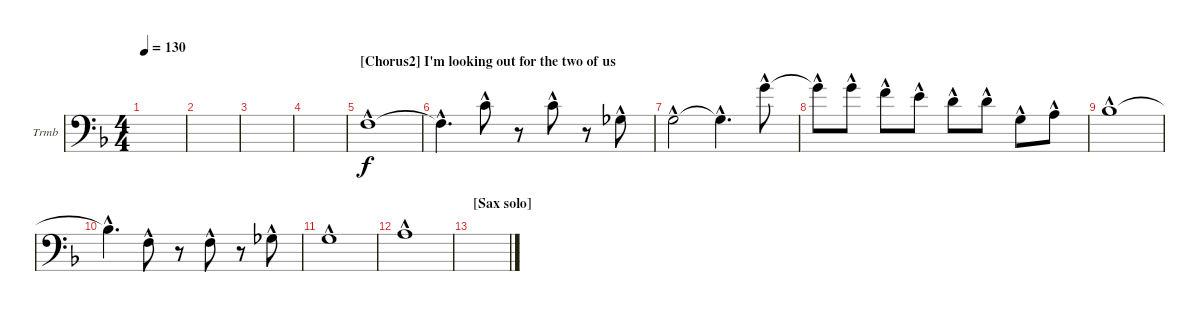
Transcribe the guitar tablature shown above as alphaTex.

\defaultSystemsLayout 4
\bracketExtendMode groupsimilarinstruments
\firstSystemTrackNameOrientation horizontal
\otherSystemsTrackNameOrientation horizontal
\track ("Trombone" "Trmb") {instrument synthbass1}
\staff {score}
\tuning (C3 G2 D2 A1 E1 B0 Gb0)
\ts (4 4)
\tempo 130
\clef f4
\scale
0.333333
\ks dminor
|
\scale
0.333333 |
\scale
0.333333 |
\scale
0.333333 |
\section ("" "[Chorus2] I'm looking out for the two of us")
\scale
0.333333 1.5{hac}.1{ot 8vb} |
\scale
0.333333 1.5{hac t}.4{d ot 8vb} 3.4{hac}.8{ot 8vb} r.8 3.4{hac}.8{ot 8vb} r.8{ot 8vb} 2.5{hac}.8{ot 8vb} |
\scale
0.333333 3.5{hac}.2{ot 8vb} 3.5{hac t}.4{d ot 8vb} 0.2{hac}.8{ot 8vb} |
\scale
0.333333 0.2{hac t}.8{ot 8vb} 0.2{hac}.8{ot 8vb} 3.3{hac}.8{ot 8vb} 2.3{hac}.8{ot 8vb} 0.3{hac}.8{ot 8vb} 0.3{hac}.8{ot 8vb} 3.5{hac}.8{ot 8vb} 0.4{hac}.8{ot 8vb} |
\scale
0.333333 1.4{hac}.1{ot 8vb} |
\scale
0.333333 1.4{hac t}.4{d ot 8vb} 1.5{hac}.8{ot 8vb} r.8 1.5{hac}.8{ot 8vb} r.8{ot 8vb} 2.5{hac}.8{ot 8vb} |
\scale
0.333333 3.5{hac}.1{ot 8vb} |
\scale
0.333333 0.4{hac}.1{ot 8vb} |
\section ("" "[Sax solo]   ")
\scale
0.333333 |
\scale
0.333333 |
\scale
0.333333 |
\scale
0.333333
